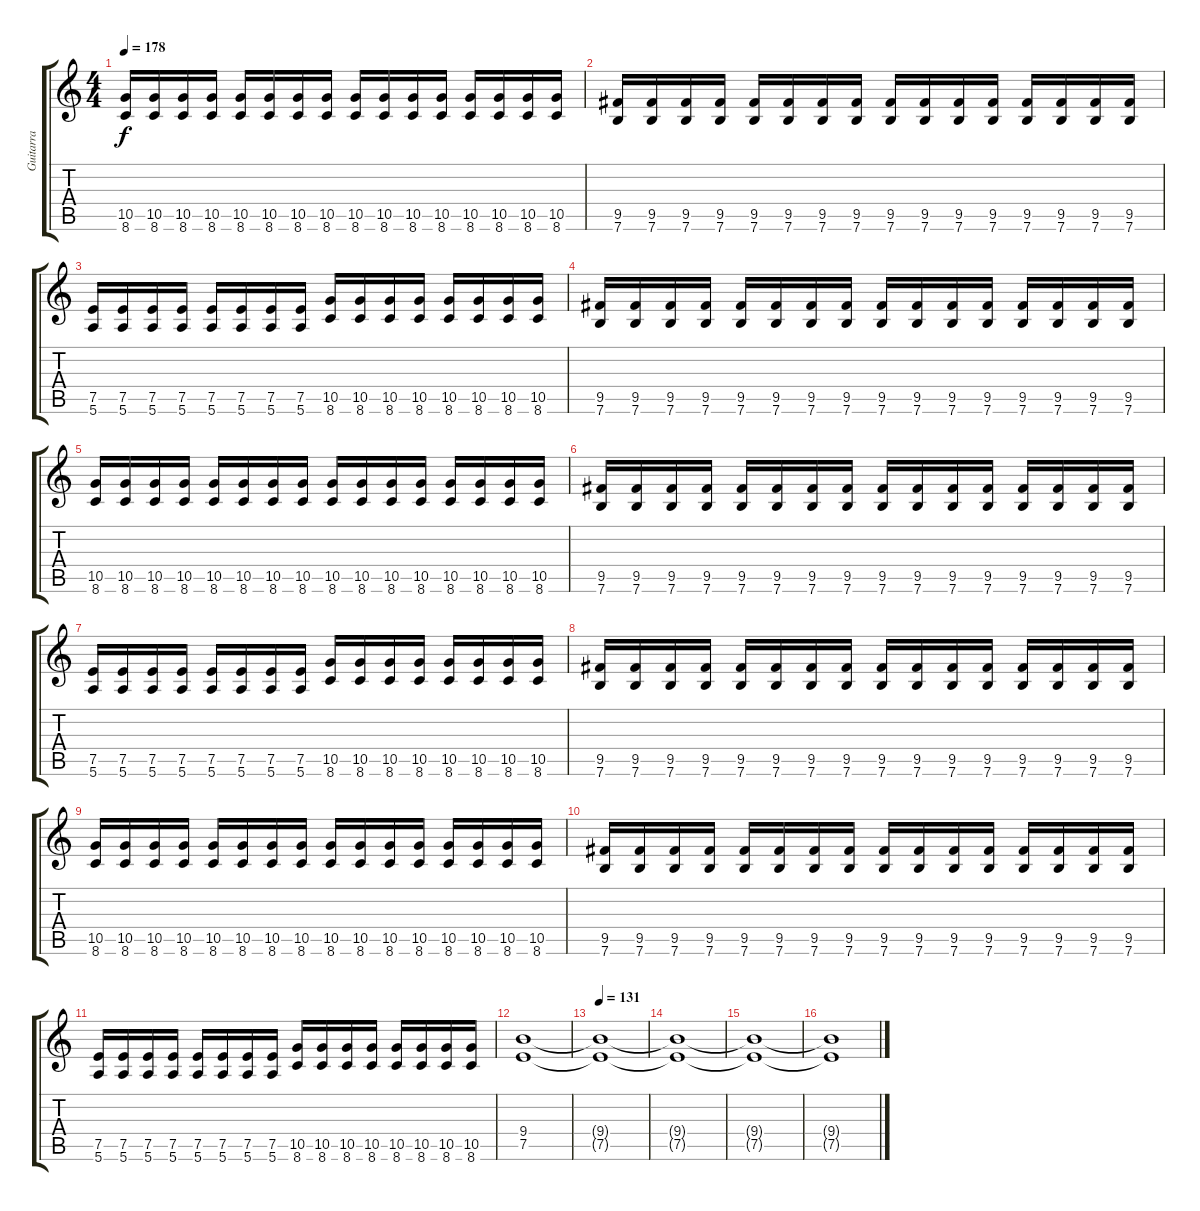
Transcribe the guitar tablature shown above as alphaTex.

\track ("Guitarra" "Guitarra") {instrument distortionguitar}
\staff {score tabs}
\tuning (E4 B3 G3 D3 A2 E2) {hide}
\ts (4 4)
\tempo 178
\clef g2
\ks c
(10.5 8.6).16{dy f} (10.5 8.6).16 (10.5 8.6).16 (10.5 8.6).16 (10.5 8.6).16 (10.5 8.6).16 (10.5 8.6).16 (10.5 8.6).16 (10.5 8.6).16 (10.5 8.6).16 (10.5 8.6).16 (10.5 8.6).16 (10.5 8.6).16 (10.5 8.6).16 (10.5 8.6).16 (10.5 8.6).16 |
(9.5 7.6).16 (9.5 7.6).16 (9.5 7.6).16 (9.5 7.6).16 (9.5 7.6).16 (9.5 7.6).16 (9.5 7.6).16 (9.5 7.6).16 (9.5 7.6).16 (9.5 7.6).16 (9.5 7.6).16 (9.5 7.6).16 (9.5 7.6).16 (9.5 7.6).16 (9.5 7.6).16 (9.5 7.6).16 |
(7.5 5.6).16 (7.5 5.6).16 (7.5 5.6).16 (7.5 5.6).16 (7.5 5.6).16 (7.5 5.6).16 (7.5 5.6).16 (7.5 5.6).16 (10.5 8.6).16 (10.5 8.6).16 (10.5 8.6).16 (10.5 8.6).16 (10.5 8.6).16 (10.5 8.6).16 (10.5 8.6).16 (10.5 8.6).16 |
(9.5 7.6).16 (9.5 7.6).16 (9.5 7.6).16 (9.5 7.6).16 (9.5 7.6).16 (9.5 7.6).16 (9.5 7.6).16 (9.5 7.6).16 (9.5 7.6).16 (9.5 7.6).16 (9.5 7.6).16 (9.5 7.6).16 (9.5 7.6).16 (9.5 7.6).16 (9.5 7.6).16 (9.5 7.6).16 |
(10.5 8.6).16 (10.5 8.6).16 (10.5 8.6).16 (10.5 8.6).16 (10.5 8.6).16 (10.5 8.6).16 (10.5 8.6).16 (10.5 8.6).16 (10.5 8.6).16 (10.5 8.6).16 (10.5 8.6).16 (10.5 8.6).16 (10.5 8.6).16 (10.5 8.6).16 (10.5 8.6).16 (10.5 8.6).16 |
(9.5 7.6).16 (9.5 7.6).16 (9.5 7.6).16 (9.5 7.6).16 (9.5 7.6).16 (9.5 7.6).16 (9.5 7.6).16 (9.5 7.6).16 (9.5 7.6).16 (9.5 7.6).16 (9.5 7.6).16 (9.5 7.6).16 (9.5 7.6).16 (9.5 7.6).16 (9.5 7.6).16 (9.5 7.6).16 |
(7.5 5.6).16 (7.5 5.6).16 (7.5 5.6).16 (7.5 5.6).16 (7.5 5.6).16 (7.5 5.6).16 (7.5 5.6).16 (7.5 5.6).16 (10.5 8.6).16 (10.5 8.6).16 (10.5 8.6).16 (10.5 8.6).16 (10.5 8.6).16 (10.5 8.6).16 (10.5 8.6).16 (10.5 8.6).16 |
(9.5 7.6).16 (9.5 7.6).16 (9.5 7.6).16 (9.5 7.6).16 (9.5 7.6).16 (9.5 7.6).16 (9.5 7.6).16 (9.5 7.6).16 (9.5 7.6).16 (9.5 7.6).16 (9.5 7.6).16 (9.5 7.6).16 (9.5 7.6).16 (9.5 7.6).16 (9.5 7.6).16 (9.5 7.6).16 |
(10.5 8.6).16 (10.5 8.6).16 (10.5 8.6).16 (10.5 8.6).16 (10.5 8.6).16 (10.5 8.6).16 (10.5 8.6).16 (10.5 8.6).16 (10.5 8.6).16 (10.5 8.6).16 (10.5 8.6).16 (10.5 8.6).16 (10.5 8.6).16 (10.5 8.6).16 (10.5 8.6).16 (10.5 8.6).16 |
(9.5 7.6).16 (9.5 7.6).16 (9.5 7.6).16 (9.5 7.6).16 (9.5 7.6).16 (9.5 7.6).16 (9.5 7.6).16 (9.5 7.6).16 (9.5 7.6).16 (9.5 7.6).16 (9.5 7.6).16 (9.5 7.6).16 (9.5 7.6).16 (9.5 7.6).16 (9.5 7.6).16 (9.5 7.6).16 |
(7.5 5.6).16 (7.5 5.6).16 (7.5 5.6).16 (7.5 5.6).16 (7.5 5.6).16 (7.5 5.6).16 (7.5 5.6).16 (7.5 5.6).16 (10.5 8.6).16 (10.5 8.6).16 (10.5 8.6).16 (10.5 8.6).16 (10.5 8.6).16 (10.5 8.6).16 (10.5 8.6).16 (10.5 8.6).16 |
(9.4 7.5).1 |
\tempo 131
(9.4{t} 7.5{t}).1{volume 0} |
(9.4{t} 7.5{t}).1 |
(9.4{t} 7.5{t}).1 |
(9.4{t} 7.5{t}).1
